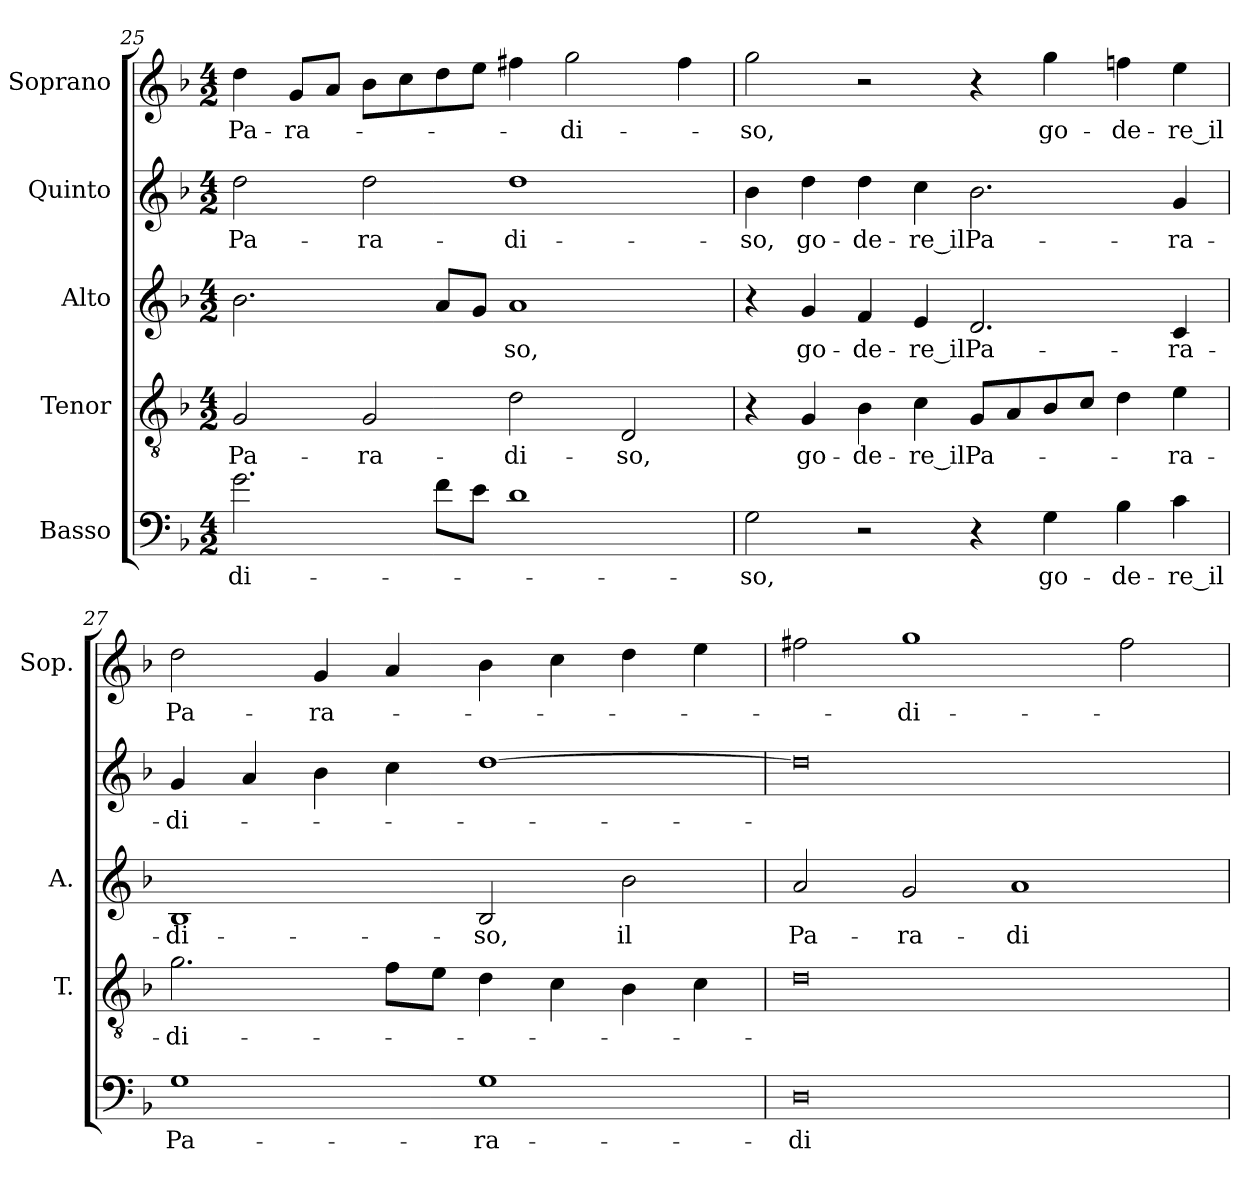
**kern	**text	**kern	**text	**kern	**text	**kern	**text	**kern	**text
*part5	*part5	*part4	*part4	*part3	*part3	*part2	*part2	*part1	*part1
*staff5	*staff5	*staff4	*staff4	*staff3	*staff3	*staff2	*staff2	*staff1	*staff1
*I"Basso	*	*I"Tenor	*	*I"Alto	*	*I"Quinto	*	*I"Soprano	*
*	*	*I'T.	*	*I'A.	*	*	*	*I'Sop.	*
!!LO:LB:g=z
*clefF4	*	*clefGv2	*	*clefG2	*	*clefG2	*	*clefG2	*
*	*	*ITrd7c12	*	*	*	*	*	*	*
*k[b-]	*	*k[b-]	*	*k[b-]	*	*k[b-]	*	*k[b-]	*
*F:	*	*F:	*	*F:	*	*F:	*	*F:	*
*M4/2	*	*M4/2	*	*M4/2	*	*M4/2	*	*M4/2	*
=25	=25	=25	=25	=25	=25	=25	=25	=25	=25
!	!LO:LY:b:color=#000000	!	!	!	!	!	!	!	!
!	!	!	!LO:LY:b:color=#000000	!	!	!	!	!	!
!	!	!	!	!	!	!	!LO:LY:b:color=#000000	!	!
!	!	!	!	!	!	!	!	!	!LO:LY:b:color=#000000
2.gi\	-di-	2GGi/	Pa-	2.b-i\	.	2ddi\	Pa-	4ddi\	Pa-
!	!	!	!	!	!	!	!	!	!LO:LY:b:color=#000000
.	.	.	.	.	.	.	.	8gi/L	-ra-
.	.	.	.	.	.	.	.	8ai/J	.
!	!	!	!LO:LY:b:color=#000000	!	!	!	!	!	!
!	!	!	!	!	!	!	!LO:LY:b:color=#000000	!	!
.	.	2GGi/	-ra-	.	.	2ddi\	-ra-	8b-i\L	.
.	.	.	.	.	.	.	.	8cci\	.
8fi\L	.	.	.	8ai/L	.	.	.	8ddi\	.
8ei\J	.	.	.	8gi/J	.	.	.	8eei\J	.
!	!	!	!LO:LY:b:color=#000000	!	!	!	!	!	!
!	!	!	!	!	!LO:LY:b:color=#000000	!	!	!	!
!	!	!	!	!	!	!	!LO:LY:b:color=#000000	!	!
1di	.	2Di\	-di-	1ai	-so,	1ddi	-di-	4ff#Xi\	.
!	!	!	!	!	!	!	!	!	!LO:LY:b:color=#000000
.	.	.	.	.	.	.	.	2ggi\	-di-
!	!	!	!LO:LY:b:color=#000000	!	!	!	!	!	!
.	.	2DDi/	-so,	.	.	.	.	.	.
.	.	.	.	.	.	.	.	4ff#i\	.
=26	=26	=26	=26	=26	=26	=26	=26	=26	=26
!	!LO:LY:b:color=#000000	!	!	!	!	!	!	!	!
!	!	!	!	!	!	!	!LO:LY:b:color=#000000	!	!
!	!	!	!	!	!	!	!	!	!LO:LY:b:color=#000000
2Gi\	-so,	4r	.	4r	.	4b-i\	-so,	2ggi\	-so,
!	!	!	!LO:LY:b:color=#000000	!	!	!	!	!	!
!	!	!	!	!	!LO:LY:b:color=#000000	!	!	!	!
!	!	!	!	!	!	!	!LO:LY:b:color=#000000	!	!
.	.	4GGi/	go-	4gi/	go-	4ddi\	go-	.	.
!	!	!	!LO:LY:b:color=#000000	!	!	!	!	!	!
!	!	!	!	!	!LO:LY:b:color=#000000	!	!	!	!
!	!	!	!	!	!	!	!LO:LY:b:color=#000000	!	!
2r	.	4BB-i\	-de-	4fi/	-de-	4ddi\	-de-	2r	.
!	!	!	!LO:LY:b:color=#000000	!	!	!	!	!	!
!	!	!	!	!	!LO:LY:b:color=#000000	!	!	!	!
!	!	!	!	!	!	!	!LO:LY:b:color=#000000	!	!
.	.	4Ci\	-re_il	4ei/	-re_il	4cci\	-re_il	.	.
!	!	!	!LO:LY:b:color=#000000	!	!	!	!	!	!
!	!	!	!	!	!LO:LY:b:color=#000000	!	!	!	!
!	!	!	!	!	!	!	!LO:LY:b:color=#000000	!	!
4r	.	8GGi/L	Pa-	2.di/	Pa-	2.b-i\	Pa-	4r	.
.	.	8AAi/	.	.	.	.	.	.	.
!	!LO:LY:b:color=#000000	!	!	!	!	!	!	!	!
!	!	!	!	!	!	!	!	!	!LO:LY:b:color=#000000
4Gi\	go-	8BB-i/	.	.	.	.	.	4ggi\	go-
.	.	8Ci/J	.	.	.	.	.	.	.
!	!LO:LY:b:color=#000000	!	!	!	!	!	!	!	!
!	!	!	!	!	!	!	!	!	!LO:LY:b:color=#000000
4B-i\	-de-	4Di\	.	.	.	.	.	4ffni\	-de-
!	!LO:LY:b:color=#000000	!	!	!	!	!	!	!	!
!	!	!	!LO:LY:b:color=#000000	!	!	!	!	!	!
!	!	!	!	!	!LO:LY:b:color=#000000	!	!	!	!
!	!	!	!	!	!	!	!LO:LY:b:color=#000000	!	!
!	!	!	!	!	!	!	!	!	!LO:LY:b:color=#000000
4ci\	-re_il	4Ei\	-ra-	4ci/	-ra-	4gi/	-ra-	4eei\	-re_il
=27	=27	=27	=27	=27	=27	=27	=27	=27	=27
!	!LO:LY:b:color=#000000	!	!	!	!	!	!	!	!
!	!	!	!LO:LY:b:color=#000000	!	!	!	!	!	!
!	!	!	!	!	!LO:LY:b:color=#000000	!	!	!	!
!	!	!	!	!	!	!	!LO:LY:b:color=#000000	!	!
!	!	!	!	!	!	!	!	!	!LO:LY:b:color=#000000
1Gi	Pa-	2.Gi\	-di-	1B-i	-di-	4gi/	-di-	2ddi\	Pa-
.	.	.	.	.	.	4ai/	.	.	.
!	!	!	!	!	!	!	!	!	!LO:LY:b:color=#000000
.	.	.	.	.	.	4b-i\	.	4gi/	-ra-
.	.	8Fi\L	.	.	.	4cci\	.	4ai/	.
.	.	8Ei\J	.	.	.	.	.	.	.
!	!LO:LY:b:color=#000000	!	!	!	!	!	!	!	!
!	!	!	!	!	!LO:LY:b:color=#000000	!	!	!	!
1Gi	-ra-	4Di\	.	2B-i/	-so,	[1ddi	.	4b-i\	.
.	.	4Ci\	.	.	.	.	.	4cci\	.
!	!	!	!	!	!LO:LY:b:color=#000000	!	!	!	!
.	.	4BB-i\	.	2b-i\	il	.	.	4ddi\	.
.	.	4Ci\	.	.	.	.	.	4eei\	.
=28	=28	=28	=28	=28	=28	=28	=28	=28	=28
!	!LO:LY:b:color=#000000	!	!	!	!	!	!	!	!
!	!	!	!	!	!LO:LY:b:color=#000000	!	!	!	!
0Di	-di-	0Di	.	2ai/	Pa-	0ddi]	.	2ff#Xi\	.
!	!	!	!	!	!LO:LY:b:color=#000000	!	!	!	!
!	!	!	!	!	!	!	!	!	!LO:LY:b:color=#000000
.	.	.	.	2gi/	-ra-	.	.	1ggi	-di-
!	!	!	!	!	!LO:LY:b:color=#000000	!	!	!	!
.	.	.	.	1ai	-di-	.	.	.	.
.	.	.	.	.	.	.	.	2ff#i\	.
=	=	=	=	=	=	=	=	=	=
*-	*-	*-	*-	*-	*-	*-	*-	*-	*-
